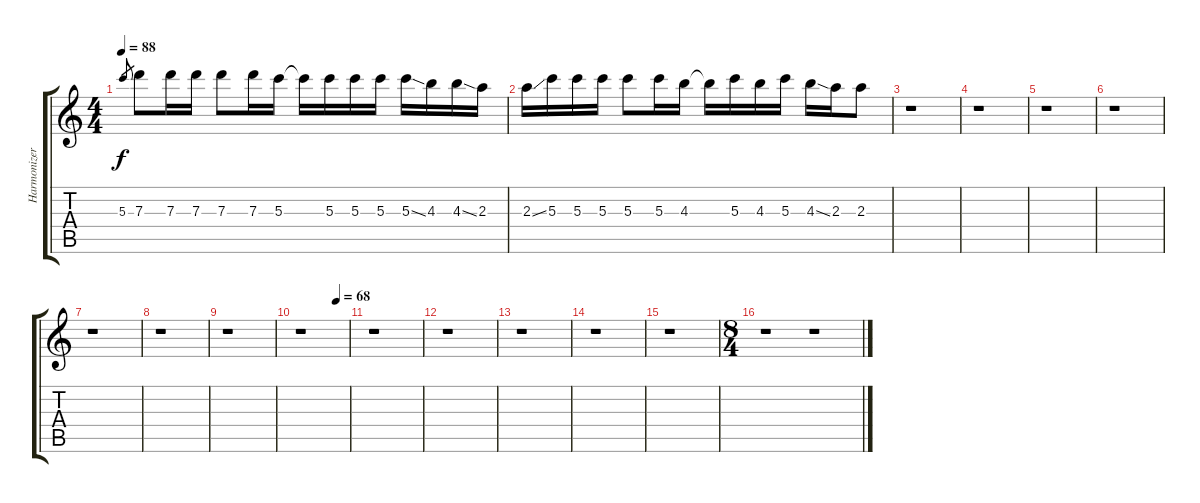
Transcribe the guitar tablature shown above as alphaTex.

\track ("Harmonizer 8va" "Harmonizer") {instrument overdrivenguitar}
\staff {score tabs}
\tuning (E5 B4 G4 D4 A3 D3) {hide}
\ts (4 4)
\tempo 88
\clef g2
\ks c
5.3.8{gr dy f} 7.3.8 7.3.16 7.3.16 7.3.8 7.3.16 5.3.16 5.3{t}.16 5.3.16 5.3.16 5.3.16 5.3{ss}.16 4.3.16 4.3{ss}.16 2.3.16 |
2.3{ss}.16 5.3.16 5.3.16 5.3.16 5.3.8 5.3.16 4.3.16 4.3{t}.16 5.3.16 4.3.16 5.3.16 4.3{ss}.16 2.3.16 2.3.8 |
r.1 |
r.1 |
r.1 |
r.1 |
r.1 |
r.1 |
r.1 |
\tempo (68 0.75)
r.1 |
r.1 |
r.1 |
r.1 |
r.1 |
r.1 |
\ts (8 4)
r.1 r.1
